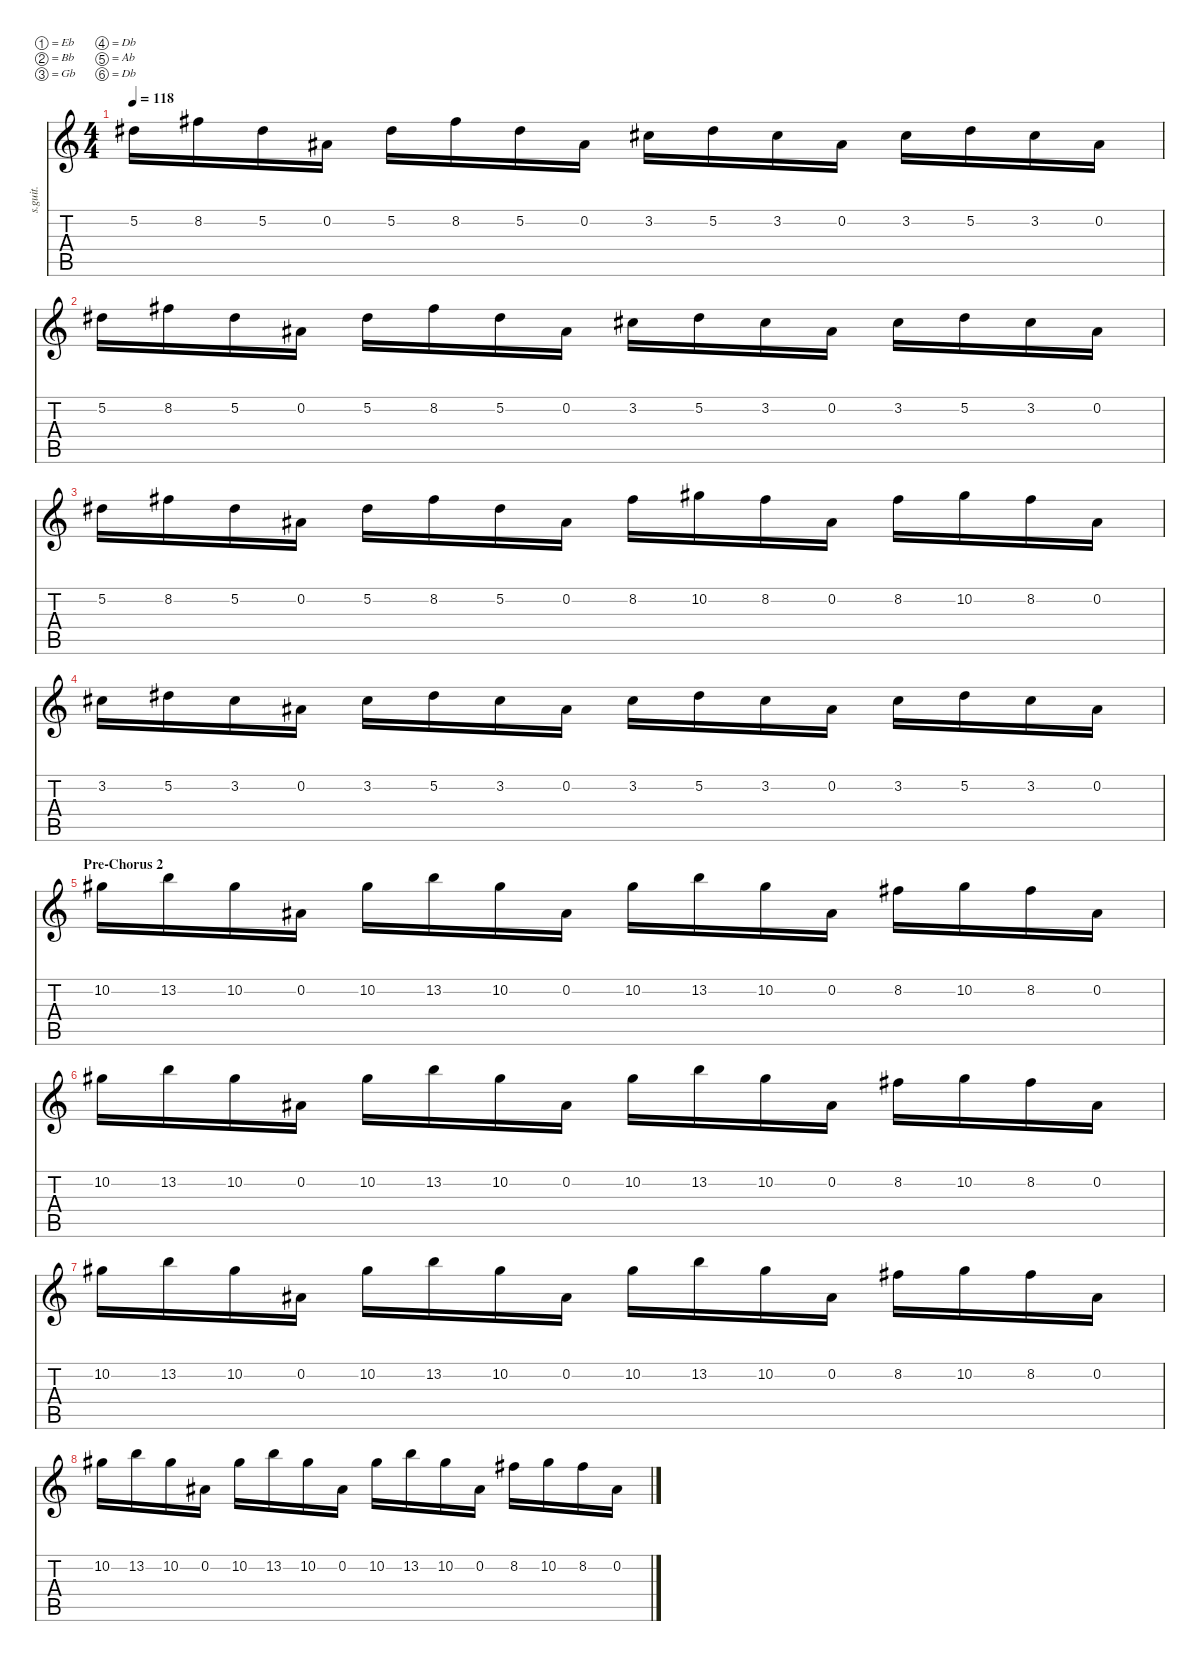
\defaultSystemsLayout 4
\hideDynamics
\bracketExtendMode nobrackets
\track ("Lead [Synyster Gates]" "s.guit.") {instrument distortionguitar}
\staff {score tabs}
\tuning (Eb4 Bb3 Gb3 Db3 Ab2 Db2)
\ts (4 4)
\tempo 118
\clef g2
\ks c
5.2{acc #}.16{lyrics (0 "") lyrics (1 "") lyrics (2 "") lyrics (3 "") lyrics (4 "") dy f} 8.2{acc #}.16{lyrics (0 "") lyrics (1 "") lyrics (2 "") lyrics (3 "") lyrics (4 "")} 5.2{acc #}.16{lyrics (0 "") lyrics (1 "") lyrics (2 "") lyrics (3 "") lyrics (4 "")} 0.2{acc #}.16{lyrics (0 "") lyrics (1 "") lyrics (2 "") lyrics (3 "") lyrics (4 "")} 5.2{acc #}.16{lyrics (0 "") lyrics (1 "") lyrics (2 "") lyrics (3 "") lyrics (4 "")} 8.2{acc #}.16{lyrics (0 "") lyrics (1 "") lyrics (2 "") lyrics (3 "") lyrics (4 "")} 5.2{acc #}.16{lyrics (0 "") lyrics (1 "") lyrics (2 "") lyrics (3 "") lyrics (4 "")} 0.2{acc #}.16{lyrics (0 "") lyrics (1 "") lyrics (2 "") lyrics (3 "") lyrics (4 "")} 3.2{acc #}.16{lyrics (0 "") lyrics (1 "") lyrics (2 "") lyrics (3 "") lyrics (4 "")} 5.2{acc #}.16{lyrics (0 "") lyrics (1 "") lyrics (2 "") lyrics (3 "") lyrics (4 "")} 3.2{acc #}.16{lyrics (0 "") lyrics (1 "") lyrics (2 "") lyrics (3 "") lyrics (4 "")} 0.2{acc #}.16{lyrics (0 "") lyrics (1 "") lyrics (2 "") lyrics (3 "") lyrics (4 "")} 3.2{acc #}.16{lyrics (0 "") lyrics (1 "") lyrics (2 "") lyrics (3 "") lyrics (4 "")} 5.2{acc #}.16{lyrics (0 "") lyrics (1 "") lyrics (2 "") lyrics (3 "") lyrics (4 "")} 3.2{acc #}.16{lyrics (0 "") lyrics (1 "") lyrics (2 "") lyrics (3 "") lyrics (4 "")} 0.2{acc #}.16{lyrics (0 "") lyrics (1 "") lyrics (2 "") lyrics (3 "") lyrics (4 "")} |
5.2{acc #}.16{lyrics (0 "") lyrics (1 "") lyrics (2 "") lyrics (3 "") lyrics (4 "")} 8.2{acc #}.16{lyrics (0 "") lyrics (1 "") lyrics (2 "") lyrics (3 "") lyrics (4 "")} 5.2{acc #}.16{lyrics (0 "") lyrics (1 "") lyrics (2 "") lyrics (3 "") lyrics (4 "")} 0.2{acc #}.16{lyrics (0 "") lyrics (1 "") lyrics (2 "") lyrics (3 "") lyrics (4 "")} 5.2{acc #}.16{lyrics (0 "") lyrics (1 "") lyrics (2 "") lyrics (3 "") lyrics (4 "")} 8.2{acc #}.16{lyrics (0 "") lyrics (1 "") lyrics (2 "") lyrics (3 "") lyrics (4 "")} 5.2{acc #}.16{lyrics (0 "") lyrics (1 "") lyrics (2 "") lyrics (3 "") lyrics (4 "")} 0.2{acc #}.16{lyrics (0 "") lyrics (1 "") lyrics (2 "") lyrics (3 "") lyrics (4 "")} 3.2{acc #}.16{lyrics (0 "") lyrics (1 "") lyrics (2 "") lyrics (3 "") lyrics (4 "")} 5.2{acc #}.16{lyrics (0 "") lyrics (1 "") lyrics (2 "") lyrics (3 "") lyrics (4 "")} 3.2{acc #}.16{lyrics (0 "") lyrics (1 "") lyrics (2 "") lyrics (3 "") lyrics (4 "")} 0.2{acc #}.16{lyrics (0 "") lyrics (1 "") lyrics (2 "") lyrics (3 "") lyrics (4 "")} 3.2{acc #}.16{lyrics (0 "") lyrics (1 "") lyrics (2 "") lyrics (3 "") lyrics (4 "")} 5.2{acc #}.16{lyrics (0 "") lyrics (1 "") lyrics (2 "") lyrics (3 "") lyrics (4 "")} 3.2{acc #}.16{lyrics (0 "") lyrics (1 "") lyrics (2 "") lyrics (3 "") lyrics (4 "")} 0.2{acc #}.16{lyrics (0 "") lyrics (1 "") lyrics (2 "") lyrics (3 "") lyrics (4 "")} |
5.2{acc #}.16{lyrics (0 "") lyrics (1 "") lyrics (2 "") lyrics (3 "") lyrics (4 "")} 8.2{acc #}.16{lyrics (0 "") lyrics (1 "") lyrics (2 "") lyrics (3 "") lyrics (4 "")} 5.2{acc #}.16{lyrics (0 "") lyrics (1 "") lyrics (2 "") lyrics (3 "") lyrics (4 "")} 0.2{acc #}.16{lyrics (0 "") lyrics (1 "") lyrics (2 "") lyrics (3 "") lyrics (4 "")} 5.2{acc #}.16{lyrics (0 "") lyrics (1 "") lyrics (2 "") lyrics (3 "") lyrics (4 "")} 8.2{acc #}.16{lyrics (0 "") lyrics (1 "") lyrics (2 "") lyrics (3 "") lyrics (4 "")} 5.2{acc #}.16{lyrics (0 "") lyrics (1 "") lyrics (2 "") lyrics (3 "") lyrics (4 "")} 0.2{acc #}.16{lyrics (0 "") lyrics (1 "") lyrics (2 "") lyrics (3 "") lyrics (4 "")} 8.2{acc #}.16{lyrics (0 "") lyrics (1 "") lyrics (2 "") lyrics (3 "") lyrics (4 "")} 10.2{acc #}.16{lyrics (0 "") lyrics (1 "") lyrics (2 "") lyrics (3 "") lyrics (4 "")} 8.2{acc #}.16{lyrics (0 "") lyrics (1 "") lyrics (2 "") lyrics (3 "") lyrics (4 "")} 0.2{acc #}.16{lyrics (0 "") lyrics (1 "") lyrics (2 "") lyrics (3 "") lyrics (4 "")} 8.2{acc #}.16{lyrics (0 "") lyrics (1 "") lyrics (2 "") lyrics (3 "") lyrics (4 "")} 10.2{acc #}.16{lyrics (0 "") lyrics (1 "") lyrics (2 "") lyrics (3 "") lyrics (4 "")} 8.2{acc #}.16{lyrics (0 "") lyrics (1 "") lyrics (2 "") lyrics (3 "") lyrics (4 "")} 0.2{acc #}.16{lyrics (0 "") lyrics (1 "") lyrics (2 "") lyrics (3 "") lyrics (4 "")} |
3.2{acc #}.16{lyrics (0 "") lyrics (1 "") lyrics (2 "") lyrics (3 "") lyrics (4 "")} 5.2{acc #}.16{lyrics (0 "") lyrics (1 "") lyrics (2 "") lyrics (3 "") lyrics (4 "")} 3.2{acc #}.16{lyrics (0 "") lyrics (1 "") lyrics (2 "") lyrics (3 "") lyrics (4 "")} 0.2{acc #}.16{lyrics (0 "") lyrics (1 "") lyrics (2 "") lyrics (3 "") lyrics (4 "")} 3.2{acc #}.16{lyrics (0 "") lyrics (1 "") lyrics (2 "") lyrics (3 "") lyrics (4 "")} 5.2{acc #}.16{lyrics (0 "") lyrics (1 "") lyrics (2 "") lyrics (3 "") lyrics (4 "")} 3.2{acc #}.16{lyrics (0 "") lyrics (1 "") lyrics (2 "") lyrics (3 "") lyrics (4 "")} 0.2{acc #}.16{lyrics (0 "") lyrics (1 "") lyrics (2 "") lyrics (3 "") lyrics (4 "")} 3.2{acc #}.16{lyrics (0 "") lyrics (1 "") lyrics (2 "") lyrics (3 "") lyrics (4 "")} 5.2{acc #}.16{lyrics (0 "") lyrics (1 "") lyrics (2 "") lyrics (3 "") lyrics (4 "")} 3.2{acc #}.16{lyrics (0 "") lyrics (1 "") lyrics (2 "") lyrics (3 "") lyrics (4 "")} 0.2{acc #}.16{lyrics (0 "") lyrics (1 "") lyrics (2 "") lyrics (3 "") lyrics (4 "")} 3.2{acc #}.16{lyrics (0 "") lyrics (1 "") lyrics (2 "") lyrics (3 "") lyrics (4 "")} 5.2{acc #}.16{lyrics (0 "") lyrics (1 "") lyrics (2 "") lyrics (3 "") lyrics (4 "")} 3.2{acc #}.16{lyrics (0 "") lyrics (1 "") lyrics (2 "") lyrics (3 "") lyrics (4 "")} 0.2{acc #}.16{lyrics (0 "") lyrics (1 "") lyrics (2 "") lyrics (3 "") lyrics (4 "")} |
\section ("" "Pre-Chorus 2")
10.2{acc #}.16{lyrics (0 "") lyrics (1 "") lyrics (2 "") lyrics (3 "") lyrics (4 "")} 13.2.16{lyrics (0 "") lyrics (1 "") lyrics (2 "") lyrics (3 "") lyrics (4 "")} 10.2{acc #}.16{lyrics (0 "") lyrics (1 "") lyrics (2 "") lyrics (3 "") lyrics (4 "")} 0.2{acc #}.16{lyrics (0 "") lyrics (1 "") lyrics (2 "") lyrics (3 "") lyrics (4 "")} 10.2{acc #}.16{lyrics (0 "") lyrics (1 "") lyrics (2 "") lyrics (3 "") lyrics (4 "")} 13.2.16{lyrics (0 "") lyrics (1 "") lyrics (2 "") lyrics (3 "") lyrics (4 "")} 10.2{acc #}.16{lyrics (0 "") lyrics (1 "") lyrics (2 "") lyrics (3 "") lyrics (4 "")} 0.2{acc #}.16{lyrics (0 "") lyrics (1 "") lyrics (2 "") lyrics (3 "") lyrics (4 "")} 10.2{acc #}.16{lyrics (0 "") lyrics (1 "") lyrics (2 "") lyrics (3 "") lyrics (4 "")} 13.2.16{lyrics (0 "") lyrics (1 "") lyrics (2 "") lyrics (3 "") lyrics (4 "")} 10.2{acc #}.16{lyrics (0 "") lyrics (1 "") lyrics (2 "") lyrics (3 "") lyrics (4 "")} 0.2{acc #}.16{lyrics (0 "") lyrics (1 "") lyrics (2 "") lyrics (3 "") lyrics (4 "")} 8.2{acc #}.16{lyrics (0 "") lyrics (1 "") lyrics (2 "") lyrics (3 "") lyrics (4 "")} 10.2{acc #}.16{lyrics (0 "") lyrics (1 "") lyrics (2 "") lyrics (3 "") lyrics (4 "")} 8.2{acc #}.16{lyrics (0 "") lyrics (1 "") lyrics (2 "") lyrics (3 "") lyrics (4 "")} 0.2{acc #}.16{lyrics (0 "") lyrics (1 "") lyrics (2 "") lyrics (3 "") lyrics (4 "")} |
10.2{acc #}.16{lyrics (0 "") lyrics (1 "") lyrics (2 "") lyrics (3 "") lyrics (4 "")} 13.2.16{lyrics (0 "") lyrics (1 "") lyrics (2 "") lyrics (3 "") lyrics (4 "")} 10.2{acc #}.16{lyrics (0 "") lyrics (1 "") lyrics (2 "") lyrics (3 "") lyrics (4 "")} 0.2{acc #}.16{lyrics (0 "") lyrics (1 "") lyrics (2 "") lyrics (3 "") lyrics (4 "")} 10.2{acc #}.16{lyrics (0 "") lyrics (1 "") lyrics (2 "") lyrics (3 "") lyrics (4 "")} 13.2.16{lyrics (0 "") lyrics (1 "") lyrics (2 "") lyrics (3 "") lyrics (4 "")} 10.2{acc #}.16{lyrics (0 "") lyrics (1 "") lyrics (2 "") lyrics (3 "") lyrics (4 "")} 0.2{acc #}.16{lyrics (0 "") lyrics (1 "") lyrics (2 "") lyrics (3 "") lyrics (4 "")} 10.2{acc #}.16{lyrics (0 "") lyrics (1 "") lyrics (2 "") lyrics (3 "") lyrics (4 "")} 13.2.16{lyrics (0 "") lyrics (1 "") lyrics (2 "") lyrics (3 "") lyrics (4 "")} 10.2{acc #}.16{lyrics (0 "") lyrics (1 "") lyrics (2 "") lyrics (3 "") lyrics (4 "")} 0.2{acc #}.16{lyrics (0 "") lyrics (1 "") lyrics (2 "") lyrics (3 "") lyrics (4 "")} 8.2{acc #}.16{lyrics (0 "") lyrics (1 "") lyrics (2 "") lyrics (3 "") lyrics (4 "")} 10.2{acc #}.16{lyrics (0 "") lyrics (1 "") lyrics (2 "") lyrics (3 "") lyrics (4 "")} 8.2{acc #}.16{lyrics (0 "") lyrics (1 "") lyrics (2 "") lyrics (3 "") lyrics (4 "")} 0.2{acc #}.16{lyrics (0 "") lyrics (1 "") lyrics (2 "") lyrics (3 "") lyrics (4 "")} |
10.2{acc #}.16{lyrics (0 "") lyrics (1 "") lyrics (2 "") lyrics (3 "") lyrics (4 "")} 13.2.16{lyrics (0 "") lyrics (1 "") lyrics (2 "") lyrics (3 "") lyrics (4 "")} 10.2{acc #}.16{lyrics (0 "") lyrics (1 "") lyrics (2 "") lyrics (3 "") lyrics (4 "")} 0.2{acc #}.16{lyrics (0 "") lyrics (1 "") lyrics (2 "") lyrics (3 "") lyrics (4 "")} 10.2{acc #}.16{lyrics (0 "") lyrics (1 "") lyrics (2 "") lyrics (3 "") lyrics (4 "")} 13.2.16{lyrics (0 "") lyrics (1 "") lyrics (2 "") lyrics (3 "") lyrics (4 "")} 10.2{acc #}.16{lyrics (0 "") lyrics (1 "") lyrics (2 "") lyrics (3 "") lyrics (4 "")} 0.2{acc #}.16{lyrics (0 "") lyrics (1 "") lyrics (2 "") lyrics (3 "") lyrics (4 "")} 10.2{acc #}.16{lyrics (0 "") lyrics (1 "") lyrics (2 "") lyrics (3 "") lyrics (4 "")} 13.2.16{lyrics (0 "") lyrics (1 "") lyrics (2 "") lyrics (3 "") lyrics (4 "")} 10.2{acc #}.16{lyrics (0 "") lyrics (1 "") lyrics (2 "") lyrics (3 "") lyrics (4 "")} 0.2{acc #}.16{lyrics (0 "") lyrics (1 "") lyrics (2 "") lyrics (3 "") lyrics (4 "")} 8.2{acc #}.16{lyrics (0 "") lyrics (1 "") lyrics (2 "") lyrics (3 "") lyrics (4 "")} 10.2{acc #}.16{lyrics (0 "") lyrics (1 "") lyrics (2 "") lyrics (3 "") lyrics (4 "")} 8.2{acc #}.16{lyrics (0 "") lyrics (1 "") lyrics (2 "") lyrics (3 "") lyrics (4 "")} 0.2{acc #}.16{lyrics (0 "") lyrics (1 "") lyrics (2 "") lyrics (3 "") lyrics (4 "")} |
10.2{acc #}.16{lyrics (0 "") lyrics (1 "") lyrics (2 "") lyrics (3 "") lyrics (4 "")} 13.2.16{lyrics (0 "") lyrics (1 "") lyrics (2 "") lyrics (3 "") lyrics (4 "")} 10.2{acc #}.16{lyrics (0 "") lyrics (1 "") lyrics (2 "") lyrics (3 "") lyrics (4 "")} 0.2{acc #}.16{lyrics (0 "") lyrics (1 "") lyrics (2 "") lyrics (3 "") lyrics (4 "")} 10.2{acc #}.16{lyrics (0 "") lyrics (1 "") lyrics (2 "") lyrics (3 "") lyrics (4 "")} 13.2.16{lyrics (0 "") lyrics (1 "") lyrics (2 "") lyrics (3 "") lyrics (4 "")} 10.2{acc #}.16{lyrics (0 "") lyrics (1 "") lyrics (2 "") lyrics (3 "") lyrics (4 "")} 0.2{acc #}.16{lyrics (0 "") lyrics (1 "") lyrics (2 "") lyrics (3 "") lyrics (4 "")} 10.2{acc #}.16{lyrics (0 "") lyrics (1 "") lyrics (2 "") lyrics (3 "") lyrics (4 "")} 13.2.16{lyrics (0 "") lyrics (1 "") lyrics (2 "") lyrics (3 "") lyrics (4 "")} 10.2{acc #}.16{lyrics (0 "") lyrics (1 "") lyrics (2 "") lyrics (3 "") lyrics (4 "")} 0.2{acc #}.16{lyrics (0 "") lyrics (1 "") lyrics (2 "") lyrics (3 "") lyrics (4 "")} 8.2{acc #}.16{lyrics (0 "") lyrics (1 "") lyrics (2 "") lyrics (3 "") lyrics (4 "")} 10.2{acc #}.16{lyrics (0 "") lyrics (1 "") lyrics (2 "") lyrics (3 "") lyrics (4 "")} 8.2{acc #}.16{lyrics (0 "") lyrics (1 "") lyrics (2 "") lyrics (3 "") lyrics (4 "")} 0.2{acc #}.16{lyrics (0 "") lyrics (1 "") lyrics (2 "") lyrics (3 "") lyrics (4 "")}
